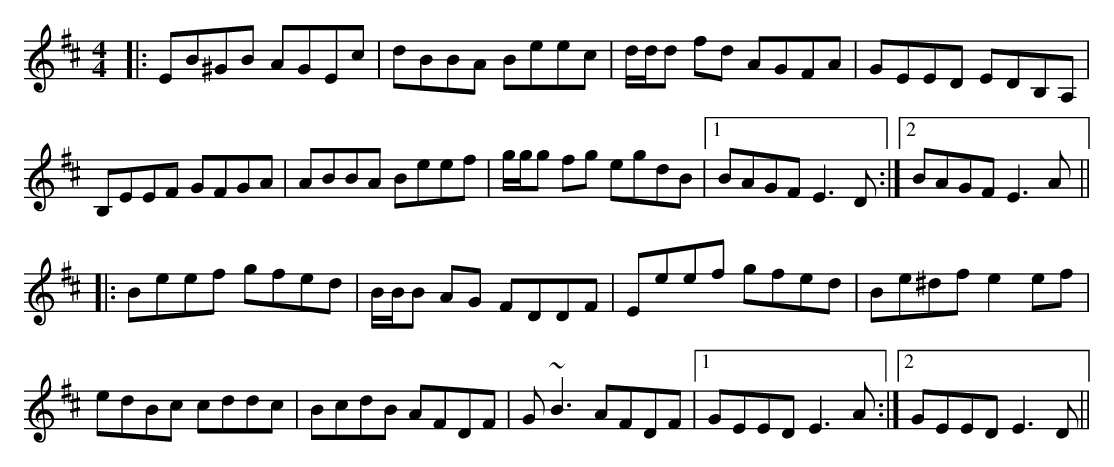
X:1
M:4/4
K:Edor
|:EB^GB AGEc|dBBA Beec|d/d/d fd AGFA|GEED EDB,A,|
B,EEF GFGA|ABBA Beef|g/g/g fg egdB|1 BAGF E3 D:|2 BAGF E3 A||
|:Beef gfed|B/B/B AG FDDF|Eeef gfed|Be^df e2 ef|
edBc cddc|BcdB AFDF|G~B3 AFDF|1 GEED E3 A:|2 GEED E3 D||
